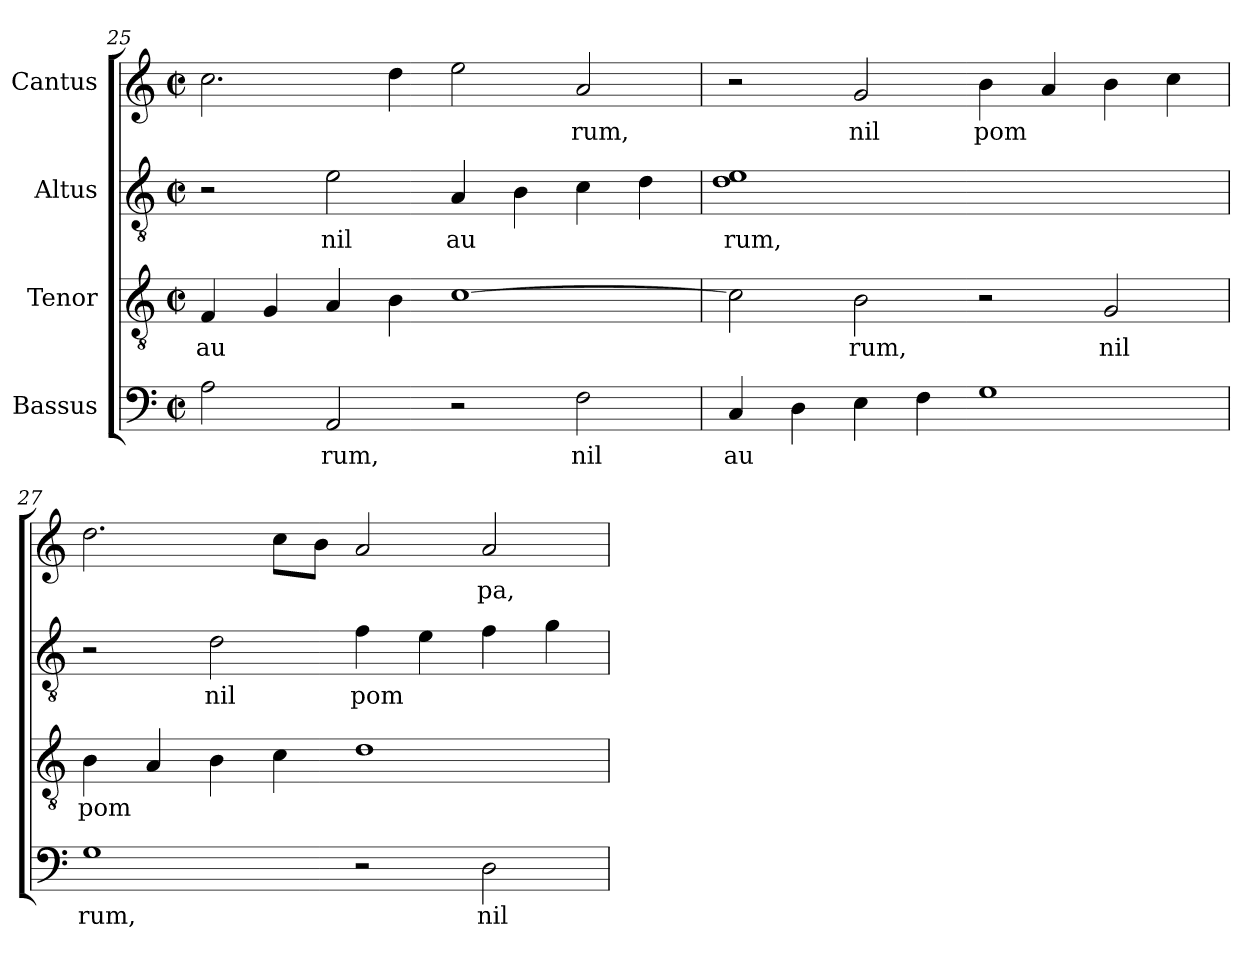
**kern	**text	**kern	**text	**kern	**text	**kern	**text
*part4	*part4	*part3	*part3	*part2	*part2	*part1	*part1
*staff4	*staff4	*staff3	*staff3	*staff2	*staff2	*staff1	*staff1
*I"Bassus	*	*I"Tenor	*	*I"Altus	*	*I"Cantus	*
*clefF4	*	*clefGv2	*	*clefGv2	*	*clefG2	*
*k[]	*	*k[]	*	*k[]	*	*k[]	*
*C:	*	*C:	*	*C:	*	*C:	*
*M2/2	*	*M2/2	*	*M2/2	*	*M2/2	*
*met(c|)	*	*met(c|)	*	*met(c|)	*	*met(c|)	*
=25	=25	=25	=25	=25	=25	=25	=25
!	!LO:LY:b	!	!LO:LY:b	!	!	!	!LO:LY:b
2A\	.	4F/	au	2r	.	2.cc\	--
!	!	!	!LO:LY:b	!	!	!	!
.	.	4G/	.	.	.	.	.
!	!LO:LY:b	!	!LO:LY:b	!	!LO:LY:b	!	!
2AA/	rum,	4A/	.	2e\	nil	.	.
!	!	!	!LO:LY:b	!	!	!	!LO:LY:b
.	.	4B\	.	.	.	4dd\	--
!	!	!	!LO:LY:b	!	!LO:LY:b	!	!LO:LY:b
2r	.	[>1c	.	4A/	au	2ee\	--
!	!	!	!	!	!LO:LY:b	!	!
.	.	.	.	4B\	.	.	.
!	!LO:LY:b	!	!	!	!LO:LY:b	!	!LO:LY:b
2F\	nil	.	.	4c\	.	2a/	-rum,
!	!	!	!	!	!LO:LY:b	!	!
.	.	.	.	4d\	.	.	.
=26	=26	=26	=26	=26	=26	=26	=26
!	!LO:LY:b	!	!LO:LY:b	!	!LO:LY:b	!	!
4C/	au	2c\]	.	1e 1d	rum,	2r	.
!	!LO:LY:b	!	!	!	!	!	!
4D\	.	.	.	.	.	.	.
!	!LO:LY:b	!	!LO:LY:b	!	!	!	!LO:LY:b
4E\	.	2B\	rum,	.	.	2g/	nil
!	!LO:LY:b	!	!	!	!	!	!
4F\	.	.	.	.	.	.	.
!	!LO:LY:b	!	!	!	!	!	!LO:LY:b
1G	.	2r	.	1ryy	.	4b\	pom-
!	!	!	!	!	!	!	!LO:LY:b
.	.	.	.	.	.	4a/	--
!	!	!	!LO:LY:b	!	!	!	!LO:LY:b
.	.	2G/	nil	.	.	4b\	--
!	!	!	!	!	!	!	!LO:LY:b
.	.	.	.	.	.	4cc\	--
=27	=27	=27	=27	=27	=27	=27	=27
!	!LO:LY:b	!	!LO:LY:b	!	!	!	!LO:LY:b
1G	rum,	4B\	pom	2r	.	2.dd\	--
!	!	!	!LO:LY:b	!	!	!	!
.	.	4A/	.	.	.	.	.
!	!	!	!LO:LY:b	!	!LO:LY:b	!	!
.	.	4B\	.	2d\	nil	.	.
!	!	!	!LO:LY:b	!	!	!	!LO:LY:b
.	.	4c\	.	.	.	8cc\L	--
!	!	!	!	!	!	!	!LO:LY:b
.	.	.	.	.	.	8b\J	--
!	!	!	!LO:LY:b	!	!LO:LY:b	!	!LO:LY:b
2r	.	1d	.	4f\	pom	2a/	--
!	!	!	!	!	!LO:LY:b	!	!
.	.	.	.	4e\	.	.	.
!	!LO:LY:b	!	!	!	!LO:LY:b	!	!LO:LY:b
2D\	nil	.	.	4f\	.	2a/	-pa,
!	!	!	!	!	!LO:LY:b	!	!
.	.	.	.	4g\	.	.	.
=	=	=	=	=	=	=	=
*-	*-	*-	*-	*-	*-	*-	*-
